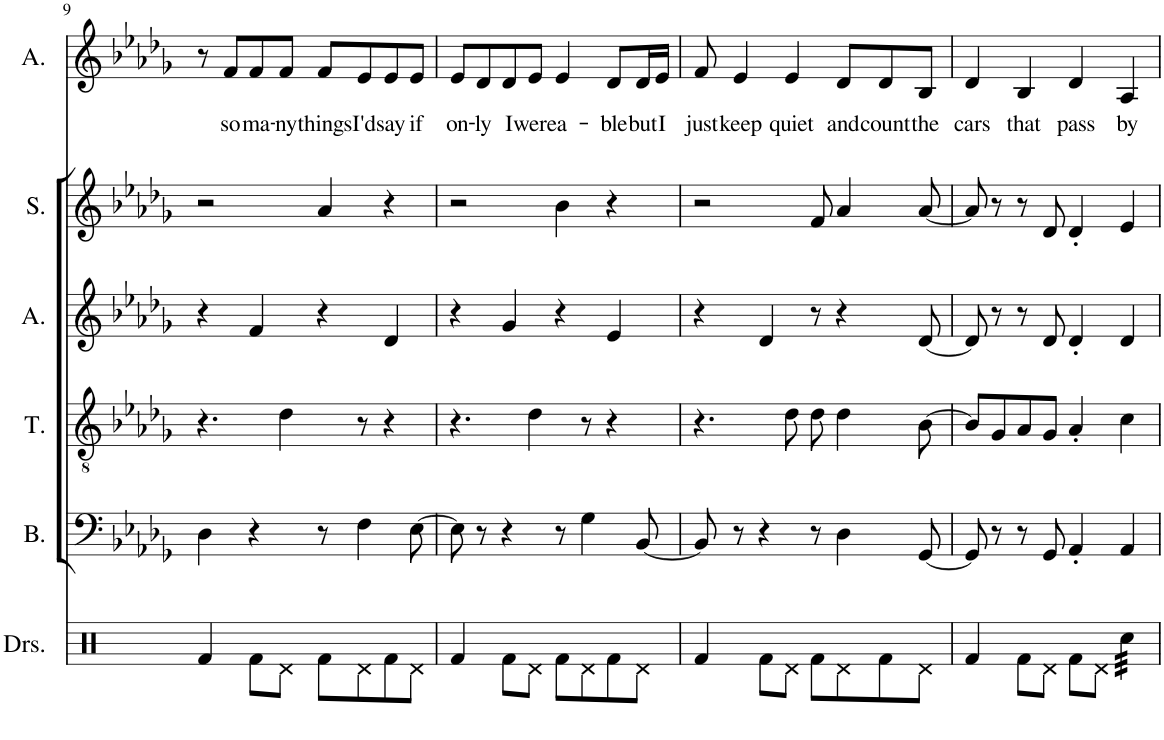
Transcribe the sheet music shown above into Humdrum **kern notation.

**kern	**kern	**kern	**kern	**kern	**kern	**text
*part6	*part5	*part4	*part3	*part2	*part1	*part1
*staff6	*staff5	*staff4	*staff3	*staff2	*staff1	*staff1
*I"Drumset	*I"Bass	*I"Tenor	*I"Alto	*I"Soprano	*I"Alto	*
*I'Drs.	*I'B.	*I'T.	*I'A.	*I'S.	*I'A.	*
!!LO:PB:g=z
*clefX	*clefF4	*clefGv2	*clefG2	*clefG2	*clefG2	*
*k[]	*k[b-e-a-d-g-]	*k[b-e-a-d-g-]	*k[b-e-a-d-g-]	*k[b-e-a-d-g-]	*k[b-e-a-d-g-]	*
*M4/4	*M4/4	*M4/4	*M4/4	*M4/4	*M4/4	*
=9	=9	=9	=9	=9	=9	=9
4Rf/	4D-\	4.r	4r	2r	8r	.
!	!	!	!	!	!	!LO:LY:b
.	.	.	.	.	8f/L	so
!	!	!	!	!	!	!LO:LY:b
8Rf\L	4r	.	4f/	.	8f/	ma-
!	!	!	!	!	!	!LO:LY:b
8Rd\J	.	4d-\	.	.	8f/J	-ny
!	!	!	!	!	!	!LO:LY:b
8Rf\L	8r	.	4r	4a-/	8f/L	things
!	!	!	!	!	!	!LO:LY:b
8Rd\	4F\	8r	.	.	8e-/	I'd
!	!	!	!	!	!	!LO:LY:b
8Rf\	.	4r	4d-/	4r	8e-/	say
!	!	!	!	!	!	!LO:LY:b
8Rd\J	[8E-\	.	.	.	8e-/J	if
=10	=10	=10	=10	=10	=10	=10
!	!	!	!	!	!	!LO:LY:b
4Rf/	8E-\]	4.r	4r	2r	8e-/L	on-
!	!	!	!	!	!	!LO:LY:b
.	8r	.	.	.	8d-/	-ly
!	!	!	!	!	!	!LO:LY:b
8Rf\L	4r	.	4g-/	.	8d-/	I
!	!	!	!	!	!	!LO:LY:b
8Rd\J	.	4d-\	.	.	8e-/J	were
!	!	!	!	!	!	!LO:LY:b
8Rf\L	8r	.	4r	4b-\	4e-/	a-
8Rd\	4G-\	8r	.	.	.	.
!	!	!	!	!	!	!LO:LY:b
8Rf\	.	4r	4e-/	4r	8d-/L	-ble
!	!	!	!	!	!	!LO:LY:b
8Rd\J	[8BB-/	.	.	.	16d-/L	but
!	!	!	!	!	!	!LO:LY:b
.	.	.	.	.	16e-/JJ	I
=11	=11	=11	=11	=11	=11	=11
!	!	!	!	!	!	!LO:LY:b
4Rf/	8BB-/]	4.r	4r	2r	8f/	just
!	!	!	!	!	!	!LO:LY:b
.	8r	.	.	.	4e-/	keep
8Rf\L	4r	.	4d-/	.	.	.
!	!	!	!	!	!	!LO:LY:b
8Rd\J	.	8d-\	.	.	4e-/	quiet
8Rf\L	8r	8d-\	8r	8f/	.	.
!	!	!	!	!	!	!LO:LY:b
8Rd\	4D-\	4d-\	4r	4a-/	8d-/L	and
!	!	!	!	!	!	!LO:LY:b
8Rf\	.	.	.	.	8d-/	count
!	!	!	!	!	!	!LO:LY:b
8Rd\J	[8GG-/	[8B-\	[8d-/	[8a-/	8B-/J	the
=12	=12	=12	=12	=12	=12	=12
!	!	!	!	!	!	!LO:LY:b
4Rf/	8GG-/]	8B-/L]	8d-/]	8a-/]	4d-/	cars
.	8r	8G-/	8r	8r	.	.
!	!	!	!	!	!	!LO:LY:b
8Rf\L	8r	8A-/	8r	8r	4B-/	that
8Rd\J	8GG-/	8G-/J	8d-/	8d-/	.	.
!	!	!	!	!	!	!LO:LY:b
8Rf\L	4AA-'/	4A-'/	4d-'/	4d-'/	4d-/	pass
8Rd\J	.	.	.	.	.	.
!	!	!	!	!	!	!LO:LY:b
*tremolo	*	*	*	*	*	*
32Rcc\LLL	4AA-/	4c\	4d-/	4e-/	4A-/	by
32Rcc\	.	.	.	.	.	.
32Rcc\	.	.	.	.	.	.
32Rcc\	.	.	.	.	.	.
32Rcc\	.	.	.	.	.	.
32Rcc\	.	.	.	.	.	.
32Rcc\	.	.	.	.	.	.
32Rcc\JJJ	.	.	.	.	.	.
*Xtremolo	*	*	*	*	*	*
=	=	=	=	=	=	=
*-	*-	*-	*-	*-	*-	*-
